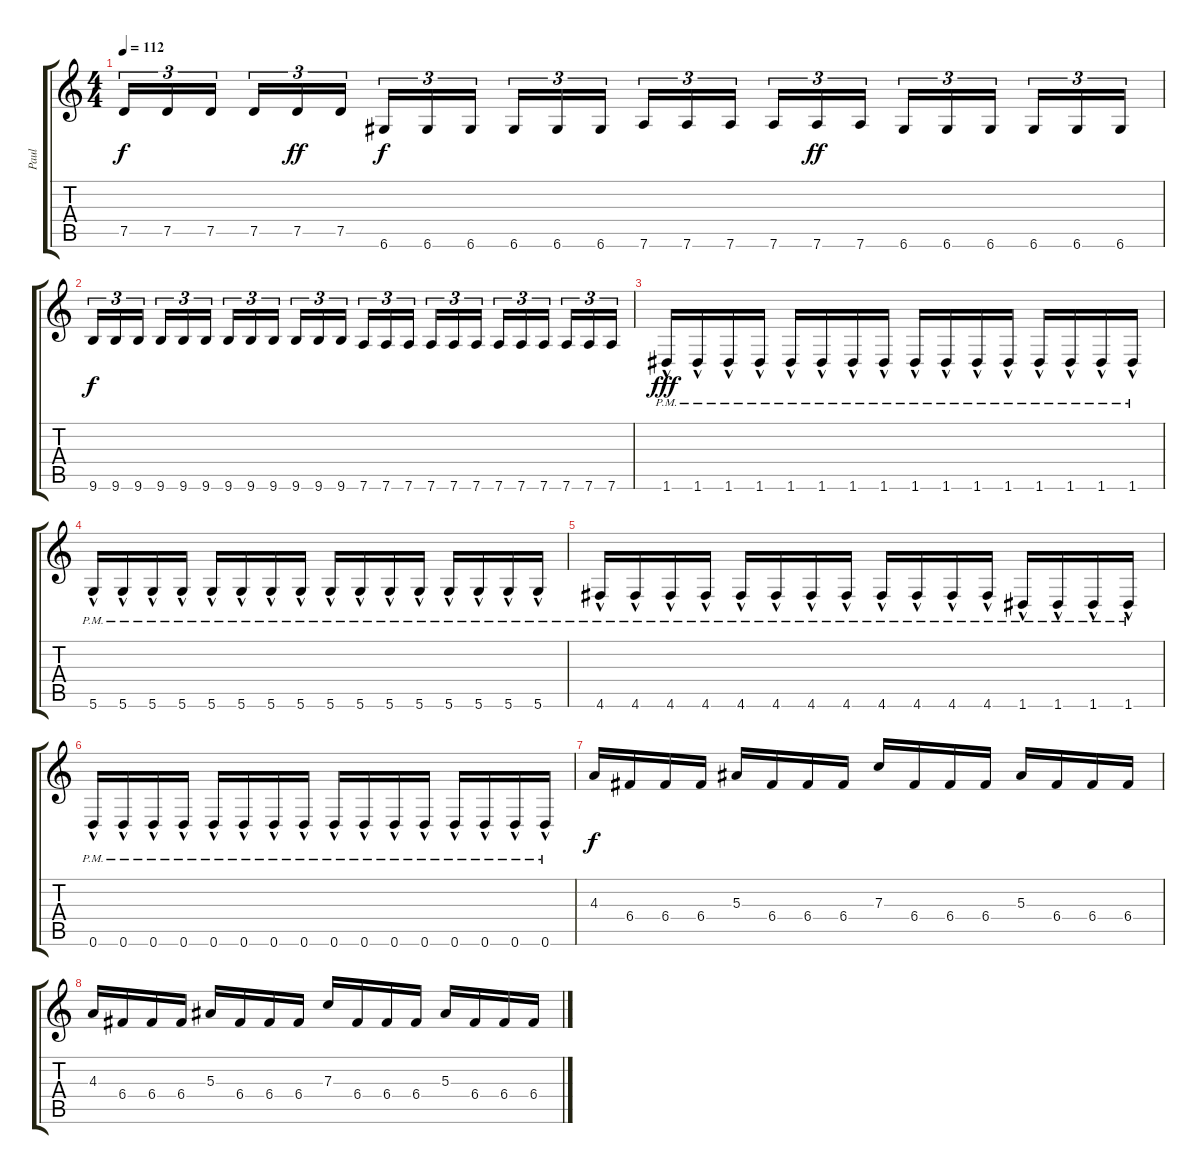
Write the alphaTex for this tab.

\track ("Paul" "Paul") {instrument distortionguitar}
\staff {score tabs}
\tuning (D4 A3 F3 C3 G2 D2) {hide}
\ts (4 4)
\tempo 112
\clef g2
\ks c
7.5.16{tu (3 2) dy f} 7.5.16{tu (3 2)} 7.5.16{tu (3 2) beam splitsecondary} 7.5.16{tu (3 2)} 7.5.16{tu (3 2) dy ff} 7.5.16{tu (3 2)} 6.6.16{tu (3 2) dy f} 6.6.16{tu (3 2)} 6.6.16{tu (3 2) beam splitsecondary} 6.6.16{tu (3 2)} 6.6.16{tu (3 2)} 6.6.16{tu (3 2)} 7.6.16{tu (3 2)} 7.6.16{tu (3 2)} 7.6.16{tu (3 2) beam splitsecondary} 7.6.16{tu (3 2)} 7.6.16{tu (3 2) dy ff} 7.6.16{tu (3 2)} 6.6.16{tu (3 2)} 6.6.16{tu (3 2)} 6.6.16{tu (3 2) beam splitsecondary} 6.6.16{tu (3 2)} 6.6.16{tu (3 2)} 6.6.16{tu (3 2)} |
9.6.16{tu (3 2) dy f} 9.6.16{tu (3 2)} 9.6.16{tu (3 2) beam splitsecondary} 9.6.16{tu (3 2)} 9.6.16{tu (3 2)} 9.6.16{tu (3 2)} 9.6.16{tu (3 2)} 9.6.16{tu (3 2)} 9.6.16{tu (3 2) beam splitsecondary} 9.6.16{tu (3 2)} 9.6.16{tu (3 2)} 9.6.16{tu (3 2)} 7.6.16{tu (3 2)} 7.6.16{tu (3 2)} 7.6.16{tu (3 2) beam splitsecondary} 7.6.16{tu (3 2)} 7.6.16{tu (3 2)} 7.6.16{tu (3 2)} 7.6.16{tu (3 2)} 7.6.16{tu (3 2)} 7.6.16{tu (3 2) beam splitsecondary} 7.6.16{tu (3 2)} 7.6.16{tu (3 2)} 7.6.16{tu (3 2)} |
1.6{hac pm}.16{dy fff} 1.6{hac pm}.16 1.6{hac pm}.16 1.6{hac pm}.16 1.6{hac pm}.16 1.6{hac pm}.16 1.6{hac pm}.16 1.6{hac pm}.16 1.6{hac pm}.16 1.6{hac pm}.16 1.6{hac pm}.16 1.6{hac pm}.16 1.6{hac pm}.16 1.6{hac pm}.16 1.6{hac pm}.16 1.6{hac pm}.16 |
5.6{hac pm}.16 5.6{hac pm}.16 5.6{hac pm}.16 5.6{hac pm}.16 5.6{hac pm}.16 5.6{hac pm}.16 5.6{hac pm}.16 5.6{hac pm}.16 5.6{hac pm}.16 5.6{hac pm}.16 5.6{hac pm}.16 5.6{hac pm}.16 5.6{hac pm}.16 5.6{hac pm}.16 5.6{hac pm}.16 5.6{hac pm}.16 |
4.6{hac pm}.16 4.6{hac pm}.16 4.6{hac pm}.16 4.6{hac pm}.16 4.6{hac pm}.16 4.6{hac pm}.16 4.6{hac pm}.16 4.6{hac pm}.16 4.6{hac pm}.16 4.6{hac pm}.16 4.6{hac pm}.16 4.6{hac pm}.16 1.6{hac pm}.16 1.6{hac pm}.16 1.6{hac pm}.16 1.6{hac pm}.16 |
0.6{hac pm}.16 0.6{hac pm}.16 0.6{hac pm}.16 0.6{hac pm}.16 0.6{hac pm}.16 0.6{hac pm}.16 0.6{hac pm}.16 0.6{hac pm}.16 0.6{hac pm}.16 0.6{hac pm}.16 0.6{hac pm}.16 0.6{hac pm}.16 0.6{hac pm}.16 0.6{hac pm}.16 0.6{hac pm}.16 0.6{hac pm}.16 |
4.3.16{dy f} 6.4.16 6.4.16 6.4.16 5.3.16 6.4.16 6.4.16 6.4.16 7.3.16 6.4.16 6.4.16 6.4.16 5.3.16 6.4.16 6.4.16 6.4.16 |
4.3.16 6.4.16 6.4.16 6.4.16 5.3.16 6.4.16 6.4.16 6.4.16 7.3.16 6.4.16 6.4.16 6.4.16 5.3.16 6.4.16 6.4.16 6.4.16
